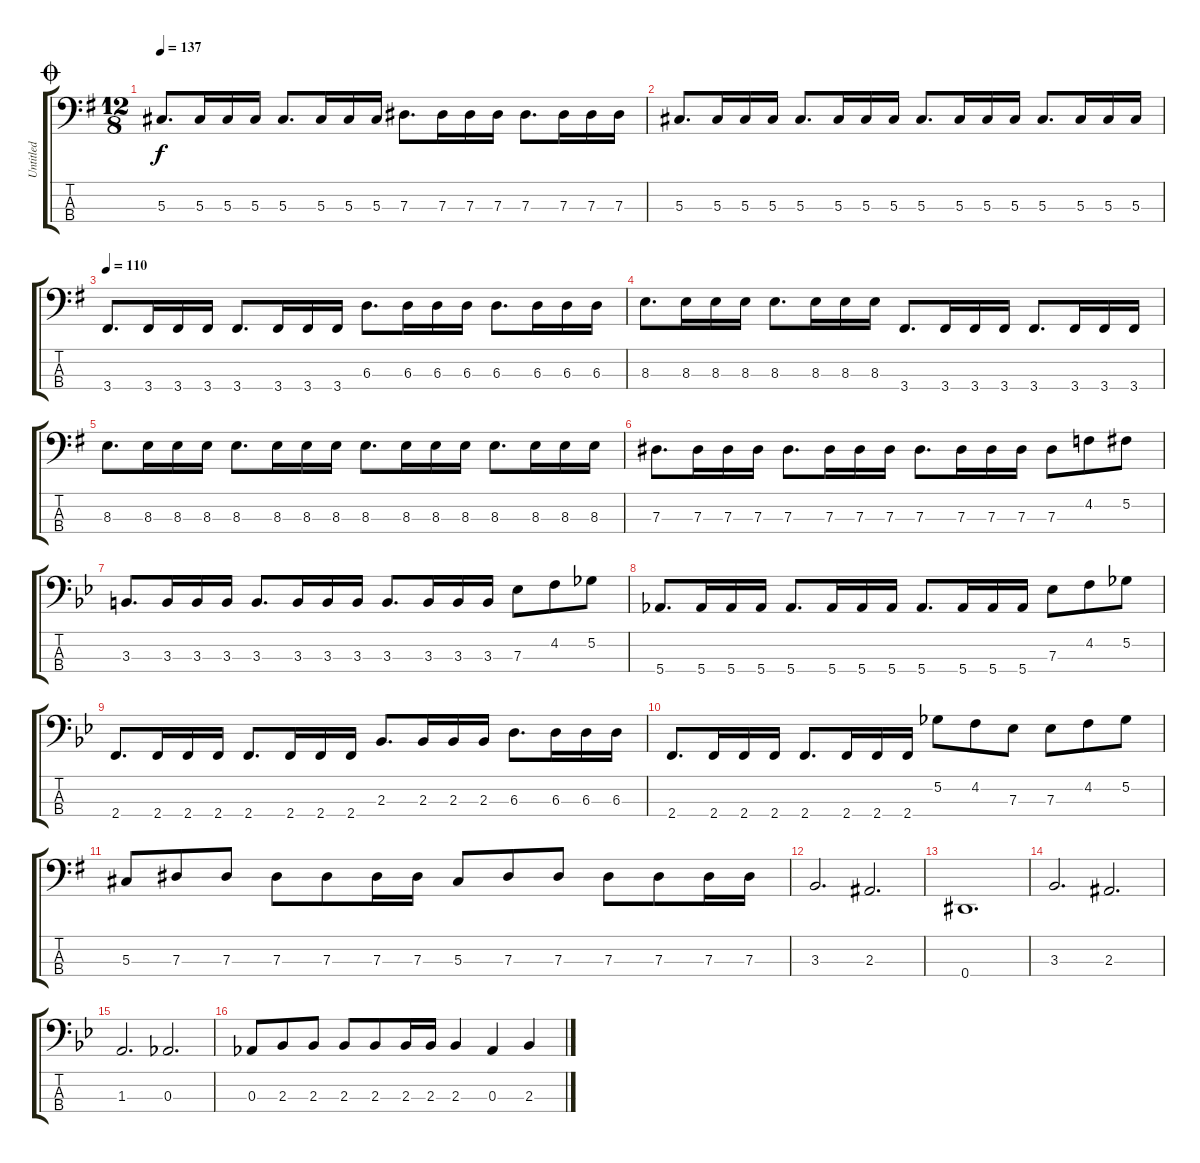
\track ("Untitled" "Untitled") {instrument electricbassfinger}
\staff {score tabs}
\tuning (Gb2 Db2 Ab1 Eb1) {hide}
\ts (12 8)
\jump coda
\tempo 137
\clef f4
\ks g
5.3.8{d dy f} 5.3.16 5.3.16 5.3.16 5.3.8{d} 5.3.16 5.3.16 5.3.16 7.3.8{d} 7.3.16 7.3.16 7.3.16 7.3.8{d} 7.3.16 7.3.16 7.3.16 |
5.3.8{d} 5.3.16 5.3.16 5.3.16 5.3.8{d} 5.3.16 5.3.16 5.3.16 5.3.8{d} 5.3.16 5.3.16 5.3.16 5.3.8{d} 5.3.16 5.3.16 5.3.16 |
\tempo 110
3.4.8{d} 3.4.16 3.4.16 3.4.16 3.4.8{d} 3.4.16 3.4.16 3.4.16 6.3.8{d} 6.3.16 6.3.16 6.3.16 6.3.8{d} 6.3.16 6.3.16 6.3.16 |
8.3.8{d} 8.3.16 8.3.16 8.3.16 8.3.8{d} 8.3.16 8.3.16 8.3.16 3.4.8{d} 3.4.16 3.4.16 3.4.16 3.4.8{d} 3.4.16 3.4.16 3.4.16 |
8.3.8{d} 8.3.16 8.3.16 8.3.16 8.3.8{d} 8.3.16 8.3.16 8.3.16 8.3.8{d} 8.3.16 8.3.16 8.3.16 8.3.8{d} 8.3.16 8.3.16 8.3.16 |
7.3.8{d} 7.3.16 7.3.16 7.3.16 7.3.8{d} 7.3.16 7.3.16 7.3.16 7.3.8{d} 7.3.16 7.3.16 7.3.16 7.3.8 4.2.8 5.2.8 |
\ks bb
3.3.8{d} 3.3.16 3.3.16 3.3.16 3.3.8{d} 3.3.16 3.3.16 3.3.16 3.3.8{d} 3.3.16 3.3.16 3.3.16 7.3.8 4.2.8 5.2.8 |
5.4.8{d} 5.4.16 5.4.16 5.4.16 5.4.8{d} 5.4.16 5.4.16 5.4.16 5.4.8{d} 5.4.16 5.4.16 5.4.16 7.3.8 4.2.8 5.2.8 |
2.4.8{d} 2.4.16 2.4.16 2.4.16 2.4.8{d} 2.4.16 2.4.16 2.4.16 2.3.8{d} 2.3.16 2.3.16 2.3.16 6.3.8{d} 6.3.16 6.3.16 6.3.16 |
2.4.8{d} 2.4.16 2.4.16 2.4.16 2.4.8{d} 2.4.16 2.4.16 2.4.16 5.2.8 4.2.8 7.3.8 7.3.8 4.2.8 5.2.8 |
\ks g
5.3.8 7.3.8 7.3.8 7.3.8 7.3.8 7.3.16 7.3.16 5.3.8 7.3.8 7.3.8 7.3.8 7.3.8 7.3.16 7.3.16 |
3.3.2{d} 2.3.2{d} |
0.4.1{d} |
3.3.2{d} 2.3.2{d} |
\ks bb
1.3.2{d} 0.3.2{d} |
0.3.8 2.3.8 2.3.8 2.3.8 2.3.8 2.3.16 2.3.16 2.3.4 0.3.4 2.3.4
